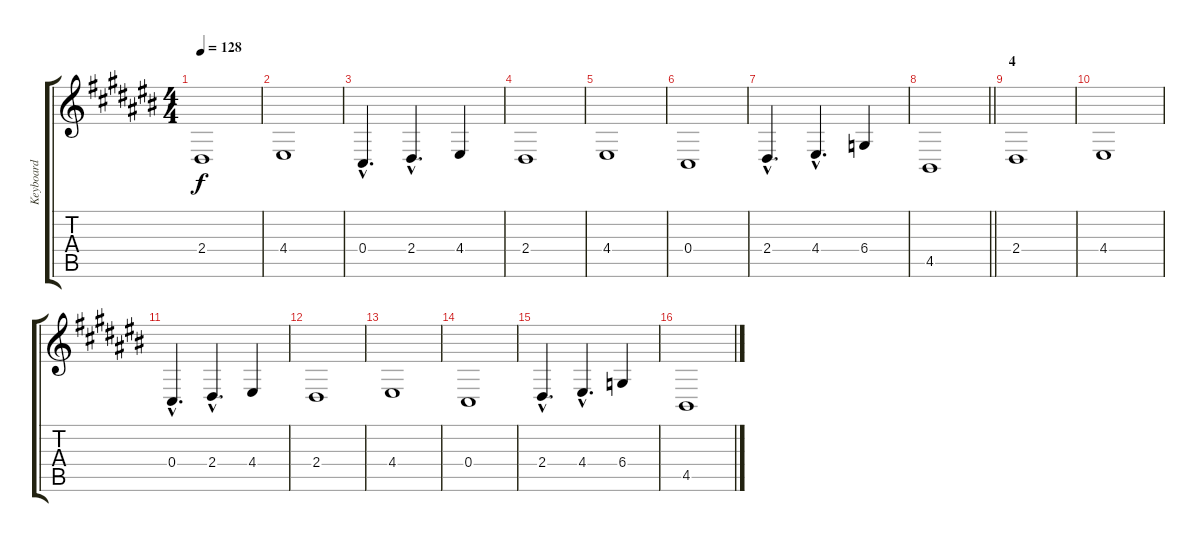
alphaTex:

\track ("Keyboard" "Keyboard") {instrument voiceoohs}
\staff {score tabs}
\tuning (Eb4 Bb3 Gb3 Db3 Ab2 Eb2) {hide}
\ts (4 4)
\tempo 128
\clef g2
\ks c#
2.4.1{dy f} |
4.4.1 |
0.4{hac}.4{d} 2.4{hac}.4{d} 4.4.4 |
2.4.1 |
4.4.1 |
0.4.1 |
2.4{hac}.4{d} 4.4{hac}.4{d} 6.4.4 |
\barLineRight lightlight
4.5.1 |
\section ("" "4")
2.4.1 |
4.4.1 |
0.4{hac}.4{d} 2.4{hac}.4{d} 4.4.4 |
2.4.1 |
4.4.1 |
0.4.1 |
2.4{hac}.4{d} 4.4{hac}.4{d} 6.4.4 |
4.5.1
